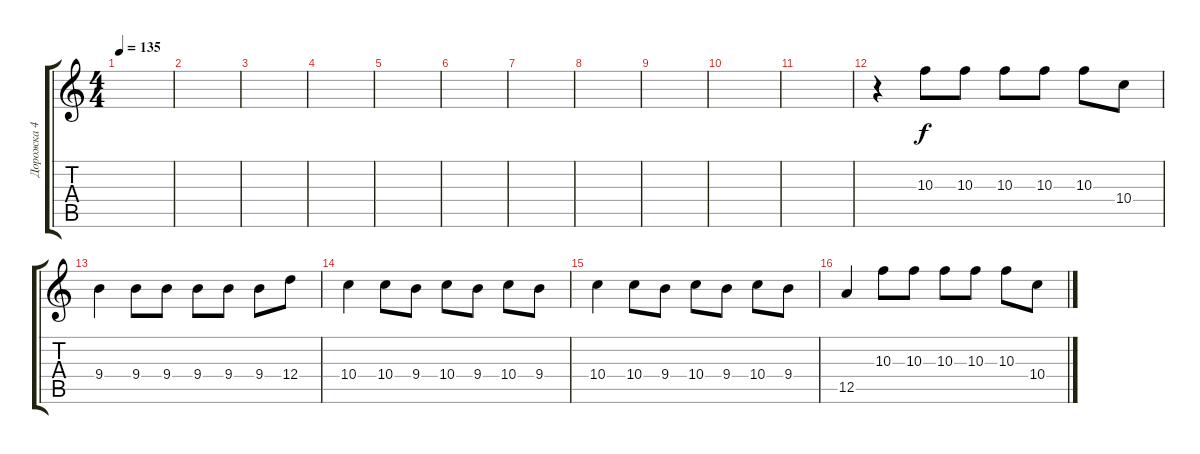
\track ("Дорожка 4" "Дорожка 4") {instrument distortionguitar}
\staff {score tabs}
\tuning (E4 B3 G3 D3 A2 E2) {hide}
\ts (4 4)
\tempo 135
\clef g2
\ks c
|
|
|
|
|
|
|
|
|
|
|
r.4 10.3.8 10.3.8 10.3.8 10.3.8 10.3.8 10.4.8 |
9.4.4 9.4.8 9.4.8 9.4.8 9.4.8 9.4.8 12.4.8 |
10.4.4 10.4.8 9.4.8 10.4.8 9.4.8 10.4.8 9.4.8 |
10.4.4 10.4.8 9.4.8 10.4.8 9.4.8 10.4.8 9.4.8 |
12.5.4 10.3.8 10.3.8 10.3.8 10.3.8 10.3.8 10.4.8
